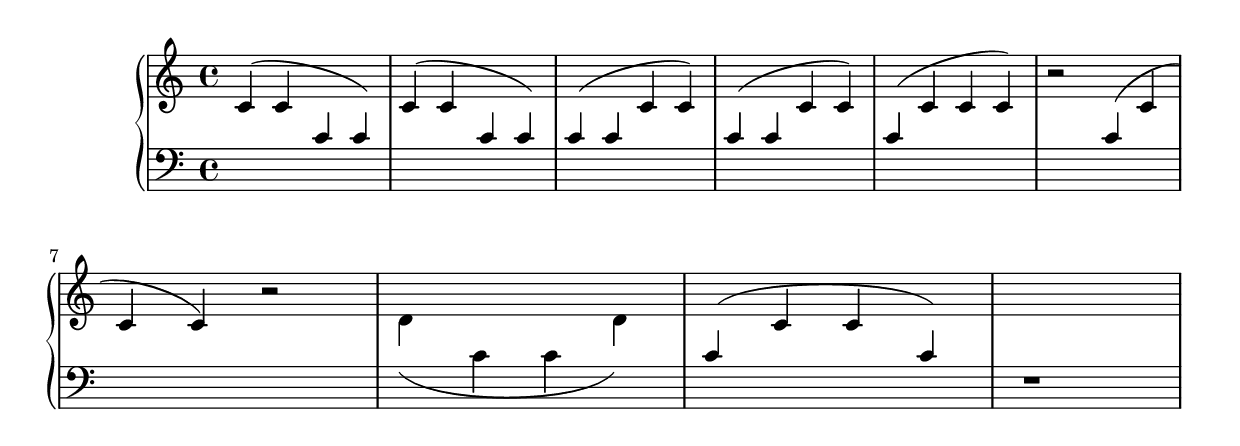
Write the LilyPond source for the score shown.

\version "1.7.16"
\header{
texidoc="
The same goes for slurs. They behave decently when broken across
linebreak.
"
}

	
\score{
	\context PianoStaff <
	\context Staff=one \notes\relative c'{
		\stemUp \slurUp
		 c4( c \translator Staff=two c )c |
		\translator Staff=one
		\stemUp \slurUp
		 c4( c \translator Staff=two c )c |
		\stemUp \slurUp
		 c4( c \translator Staff=one c )c |
		\translator Staff=two
		\stemUp \slurUp
		 c4( c \translator Staff=one c )c |
		\translator Staff=two
		\stemUp \slurUp
		 c4( \translator Staff=one c c )c |
		r2
		\translator Staff=two
		\stemUp \slurUp
		 c4( \translator Staff=one c
		   \break
		c )c
		r2
%		\stemDown \slurDown
%		 c4( \translator Staff=two c c \translator Staff=one )c
		\stemDown \slurDown
		 d4( \translator Staff=two c c \translator Staff=one )d
		\translator Staff=two
		\stemUp \slurUp
		 c4( \translator Staff=one c c \translator Staff=two )c
		r1
	}
	\context Staff=two \notes\relative c'{
		\clef bass
		s1 s1 s1 s1 s1 s1 s1 s1 s1 s1
	}
	>
}


%% new-chords-done %%
